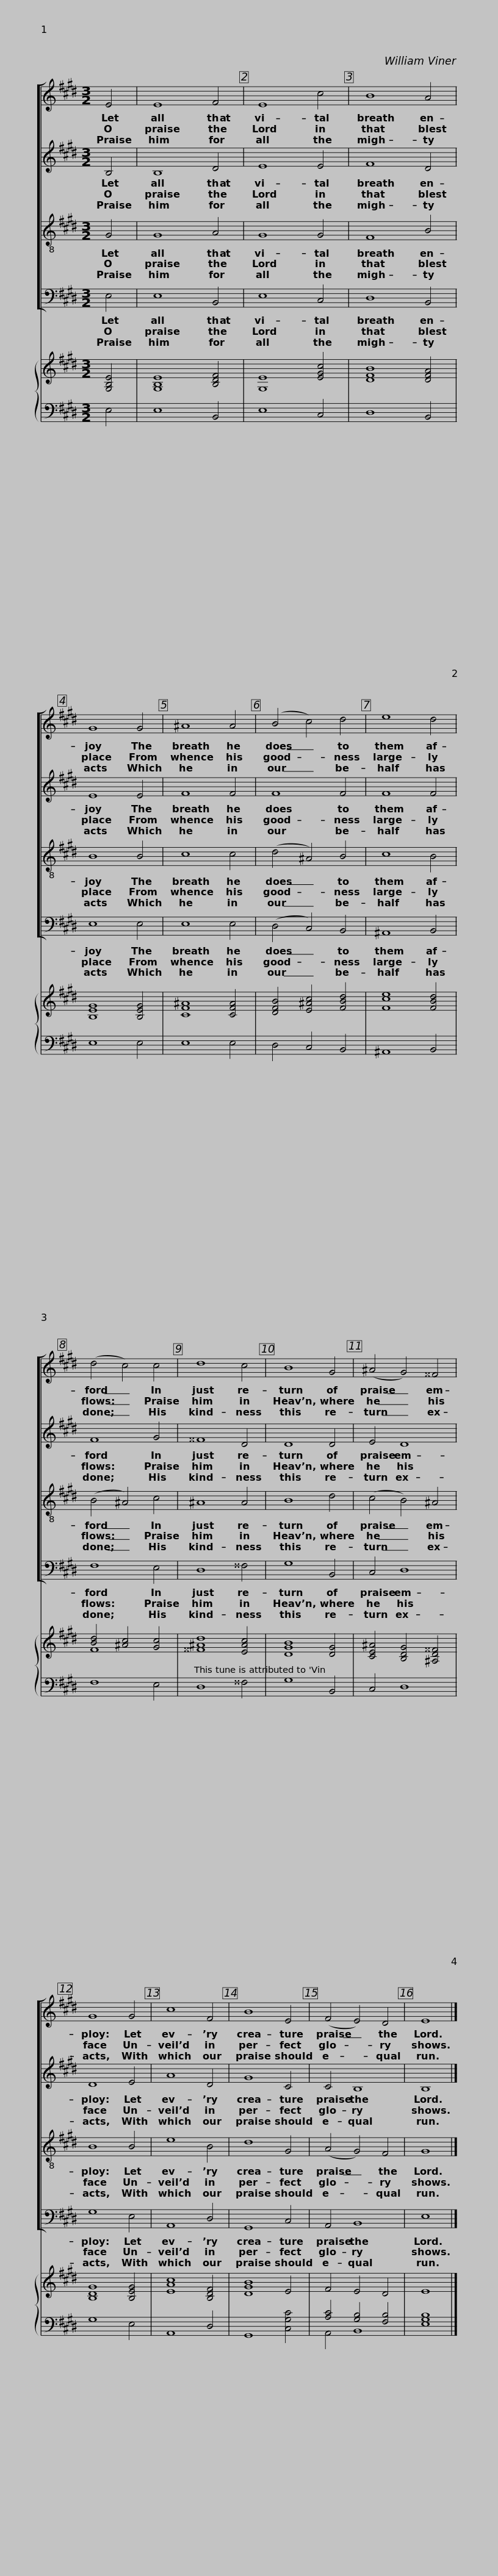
X:1
%%score [ 1 2 3 4 ] { ( 5 7 ) | ( 6 8 ) }
L:1/8
M:3/2
I:linebreak $
K:E
V:1 treble
V:2 treble
V:3 treble-8 transpose=-12
V:4 bass
V:5 treble
V:7 treble
V:6 bass
V:8 bass
V:1
 E4 | E8 F4 | E8 c4 | B8 A4 | G8 G4 | %5
 ^A8 A4 |$ (B4 c4) d4 | e8 d4 | (d4 c4) c4 |$ d8 c4 | %10
 B8 G4 | (^A4 G4) ^^F4 | G8 G4 | c8 F4 | B8 E4 |$ %15
 (F4 E4) D4 | E8 |] %17
V:2
 B,4 | B,8 D4 | E8 E4 | F8 D4 | E8 E4 | %5
 F8 F4 |$ F8 F4 | F8 F4 | F8 G4 |$ ^^F8 D4 | %10
 D8 D4 | E4 D8 | D8 E4 | A8 D4 | G8 C4 |$ %15
 C4 B,8 | B,8 |] %17
V:3
 G4 | G8 A4 | G8 G4 | F8 B4 | B8 B4 | %5
 c8 c4 |$ (d4 ^A4) B4 | c8 B4 | (B4 ^A4) c4 |$ ^A8 A4 | %10
 B8 d4 | (c4 B4) ^A4 | B8 B4 | e8 B4 | d8 G4 |$ %15
 (A4 G4) F4 | G8 |] %17
V:4
 E,4 | E,8 B,,4 | E,8 C,4 | D,8 B,,4 | E,8 E,4 | %5
 E,8 E,4 |$ (D,4 C,4) B,,4 | ^A,,8 B,,4 | F,8 E,4 |$ D,8 ^^F,4 | %10
 G,8 B,,4 | C,4 D,8 | G,8 E,4 | A,,8 D,4 | G,,8 C,4 |$ %15
 A,,4 B,,8 | E,8 |] %17
V:5
 [G,B,E]4 | [G,B,E]8 [B,DF]4 | [G,E]8 [EGc]4 | [DFB]8 [DFA]4 | [B,EG]8 [B,EG]4 | %5
 [CF^A]8 [CFA]4 |$ [DFB]4 [E^Ac]4 [FBd]4 | [Fce]8 [FBd]4 | [Bd]4 [^Ac]4 [Gc]4 |$ [^^F^Ad]8 [EAc]4 | %10
 [DGB]8 [DG]4 | [CE^A]4 [B,DG]4 [^A,D^^F]4 | [B,DG]8 [B,EG]4 | [EAc]8 [B,DF]4 | [DGB]8 E4 |$ %15
 F4 E4 D4 | E8 |] %17
V:6
 E,4 | E,8 B,,4 | E,8 C,4 | D,8 B,,4 | E,8 E,4 | %5
 E,8 E,4 |$ D,4 C,4 B,,4 | ^A,,8 B,,4 | F,8 E,4 |$ D,8 ^^F,4 | %10
 G,8 B,,4 | C,4 D,8 | G,8 E,4 | A,,8 D,4 | G,,8 [C,G,C]4 |$ %15
 [A,C]4 [G,B,]4 [F,B,]4 | [E,G,B,]8 |] %17
V:7
 x4 | x12 | x12 | x12 | x12 | %5
 x12 |$ x12 | x12 | F8 x4 |$ x12 | %10
 x12 | x12 | x12 | x12 | x12 |$ %15
 x12 | x8 |] %17
V:8
 x4 | x12 | x12 | x12 | x12 | %5
 x12 |$ x12 | x12 | x12 |$ x12 | %10
 x12 | x12 | x12 | x12 | x12 |$ %15
 A,,4 B,,8 | x8 |] %17
